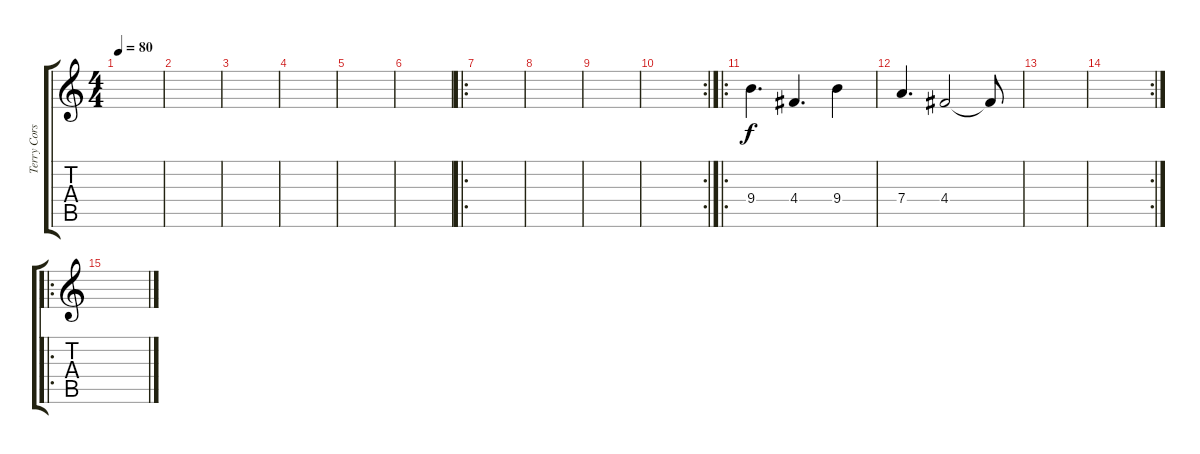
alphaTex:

\track ("Terry Corso Solo" "Terry Cors") {instrument distortionguitar}
\staff {score tabs}
\tuning (E4 B3 G3 D3 A2 E2) {hide}
\ts (4 4)
\tempo 80
\clef g2
\ks c
|
|
|
|
|
|
\ro
|
|
|
\rc 2
|
\ro
9.4.4{d} 4.4.4{d} 9.4.4 |
7.4.4{d} 4.4.2 4.4{t}.8 |
|
\rc 2
|
\ro
